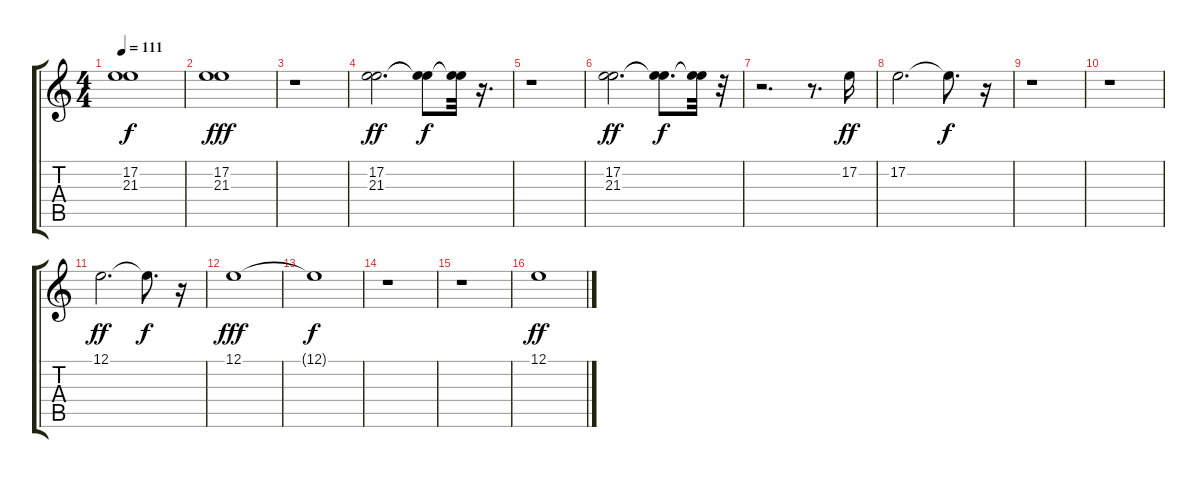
\track "" {instrument synthstrings1}
\staff {score tabs}
\tuning (E4 B3 G3 D3 A2 E2) {hide}
\ts (4 4)
\tempo 111
\clef g2
\ks c
(17.2{t} 21.3{t}).1{dy f} |
(17.2 21.3).1{dy fff} |
r.1 |
(17.2 21.3).2{d dy ff} (17.2{t} 21.3{t}).8{dy f} (17.2{t} 21.3{t}).32 r.16{d} |
r.1 |
(17.2 21.3).2{d dy ff} (17.2{t} 21.3{t}).8{d dy f} (17.2{t} 21.3{t}).32 r.32 |
r.2{d} r.8{d} 17.2.16{dy ff} |
17.2.2{d} 17.2{t}.8{d dy f} r.16 |
r.1 |
r.1 |
12.1.2{d dy ff} 12.1{t}.8{d dy f} r.16 |
12.1.1{dy fff} |
12.1{t}.1{dy f} |
r.1 |
r.1 |
12.1.1{dy ff}
